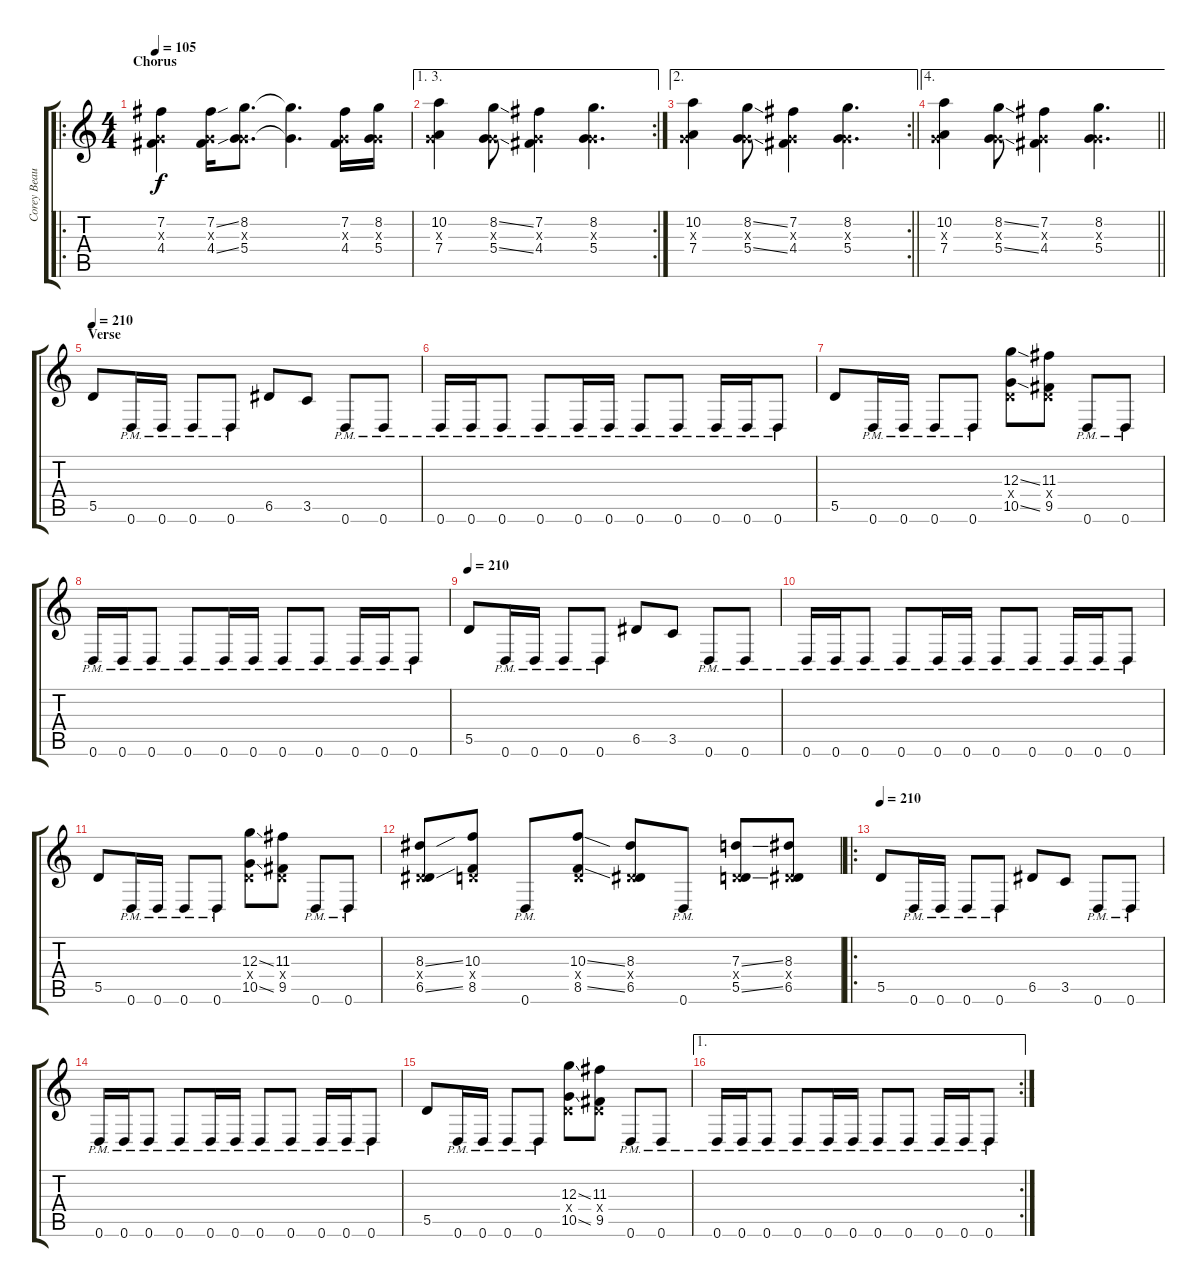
\track ("Corey Beaulieu" "Corey Beau") {instrument distortionguitar}
\staff {score tabs}
\tuning (E4 B3 G3 D3 A2 D2) {hide}
\ro
\ts (4 4)
\section ("" "Chorus")
\tempo 105
\clef g2
\ks c
(7.2 0.3{x} 4.4).4{dy f} (7.2{ss} 0.3{x} 4.4{ss}).16 (8.2 0.3{x} 5.4).8{d} (8.2{t} 5.4{t}).4{d} (7.2 0.3{x} 4.4).16 (8.2 0.3{x} 5.4).16 |
\ae (1 3)
\rc 2
(10.2 0.3{x} 7.4).4 (8.2{ss} 0.3{x} 5.4{ss}).8 (7.2 0.3{x} 4.4).4 (8.2 0.3{x} 5.4).4{d} |
\ae 2
\rc 2
\barLineRight lightlight
(10.2 0.3{x} 7.4).4 (8.2{ss} 0.3{x} 5.4{ss}).8 (7.2 0.3{x} 4.4).4 (8.2 0.3{x} 5.4).4{d} |
\ae 4
\barLineRight lightlight
(10.2 0.3{x} 7.4).4 (8.2{ss} 0.3{x} 5.4{ss}).8 (7.2 0.3{x} 4.4).4 (8.2 0.3{x} 5.4).4{d} |
\section ("" "Verse")
\tempo 210
5.5.8 0.6{pm}.16 0.6{pm}.16 0.6{pm}.8 0.6{pm}.8 6.5.8 3.5.8 0.6{pm}.8 0.6{pm}.8 |
0.6{pm}.16 0.6{pm}.16 0.6{pm}.8 0.6{pm}.8 0.6{pm}.16 0.6{pm}.16 0.6{pm}.8 0.6{pm}.8 0.6{pm}.16 0.6{pm}.16 0.6{pm}.8 |
5.5.8 0.6{pm}.16 0.6{pm}.16 0.6{pm}.8 0.6{pm}.8 (12.3{ss} 0.4{x} 10.5{ss}).8 (11.3 0.4{x} 9.5).8 0.6{pm}.8 0.6{pm}.8 |
0.6{pm}.16 0.6{pm}.16 0.6{pm}.8 0.6{pm}.8 0.6{pm}.16 0.6{pm}.16 0.6{pm}.8 0.6{pm}.8 0.6{pm}.16 0.6{pm}.16 0.6{pm}.8 |
\tempo 210
5.5.8 0.6{pm}.16 0.6{pm}.16 0.6{pm}.8 0.6{pm}.8 6.5.8 3.5.8 0.6{pm}.8 0.6{pm}.8 |
0.6{pm}.16 0.6{pm}.16 0.6{pm}.8 0.6{pm}.8 0.6{pm}.16 0.6{pm}.16 0.6{pm}.8 0.6{pm}.8 0.6{pm}.16 0.6{pm}.16 0.6{pm}.8 |
5.5.8 0.6{pm}.16 0.6{pm}.16 0.6{pm}.8 0.6{pm}.8 (12.3{ss} 0.4{x} 10.5{ss}).8 (11.3 0.4{x} 9.5).8 0.6{pm}.8 0.6{pm}.8 |
(8.3{ss} 0.4{x} 6.5{ss}).8 (10.3 0.4{x} 8.5).8 0.6{pm}.8 (10.3{ss} 0.4{x} 8.5{ss}).8 (8.3 0.4{x} 6.5).8 0.6{pm}.8 (7.3{ss} 0.4{x} 5.5{ss}).8 (8.3 0.4{x} 6.5).8 |
\ro
\tempo 210
5.5.8 0.6{pm}.16 0.6{pm}.16 0.6{pm}.8 0.6{pm}.8 6.5.8 3.5.8 0.6{pm}.8 0.6{pm}.8 |
0.6{pm}.16 0.6{pm}.16 0.6{pm}.8 0.6{pm}.8 0.6{pm}.16 0.6{pm}.16 0.6{pm}.8 0.6{pm}.8 0.6{pm}.16 0.6{pm}.16 0.6{pm}.8 |
5.5.8 0.6{pm}.16 0.6{pm}.16 0.6{pm}.8 0.6{pm}.8 (12.3{ss} 0.4{x} 10.5{ss}).8 (11.3 0.4{x} 9.5).8 0.6{pm}.8 0.6{pm}.8 |
\ae 1
\rc 2
0.6{pm}.16 0.6{pm}.16 0.6{pm}.8 0.6{pm}.8 0.6{pm}.16 0.6{pm}.16 0.6{pm}.8 0.6{pm}.8 0.6{pm}.16 0.6{pm}.16 0.6{pm}.8
